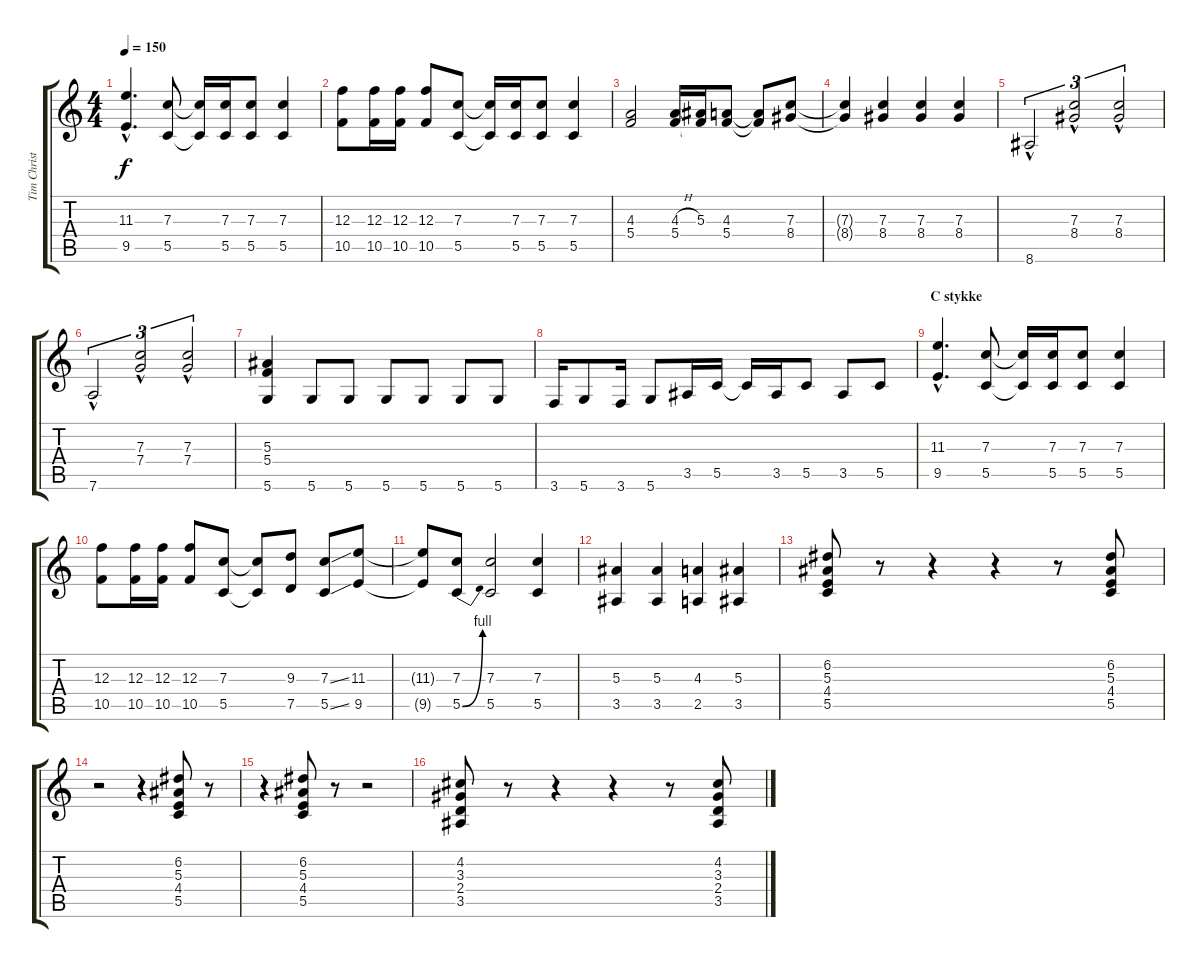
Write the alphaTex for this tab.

\track ("Tim Christensen (Guitar 2)" "Tim Christ") {instrument overdrivenguitar}
\staff {score tabs}
\tuning (D4 A3 F3 C3 G2 D2) {hide}
\ts (4 4)
\tempo 150
\clef g2
\ks c
(11.3{hac} 9.5{hac}).4{d dy f} (7.3 5.5).8 (7.3{t} 5.5{t}).16 (7.3 5.5).16 (7.3 5.5).8 (7.3 5.5).4 |
(12.3 10.5).8 (12.3 10.5).16 (12.3 10.5).16 (12.3 10.5).8 (7.3 5.5).8 (7.3{t} 5.5{t}).16 (7.3 5.5).16 (7.3 5.5).8 (7.3 5.5).4 |
(4.3 5.4).2 (4.3{h} 5.4).16 (5.3 5.4{t}).16 (4.3 5.4).8 (4.3{t} 5.4{t}).8 (7.3 8.4).8 |
(7.3{t} 8.4{t}).4 (7.3 8.4).4 (7.3 8.4).4 (7.3 8.4).4 |
8.6{hac}.2{tu (3 2)} (7.3{hac} 8.4{hac}).2{tu (3 2)} (7.3{hac} 8.4{hac}).2{tu (3 2)} |
7.6{hac}.2{tu (3 2)} (7.3{hac} 7.4{hac}).2{tu (3 2)} (7.3{hac} 7.4{hac}).2{tu (3 2)} |
(5.3 5.4 5.6).4 5.6.8 5.6.8 5.6.8 5.6.8 5.6.8 5.6.8 |
3.6.16 5.6.8 3.6.16 5.6.8 3.5.16 5.5.16 5.5{t}.16 3.5.16 5.5.8 3.5.8 5.5.8 |
\section ("" "C stykke")
(11.3{hac} 9.5{hac}).4{d} (7.3 5.5).8 (7.3{t} 5.5{t}).16 (7.3 5.5).16 (7.3 5.5).8 (7.3 5.5).4 |
(12.3 10.5).8 (12.3 10.5).16 (12.3 10.5).16 (12.3 10.5).8 (7.3 5.5).8 (7.3{t} 5.5{t}).8 (9.3 7.5).8 (7.3{ss} 5.5{ss}).8 (11.3 9.5).8 |
(11.3{t} 9.5{t}).8 (7.3 5.5{be (bend 0 0 60 4)}).8 (7.3 5.5).2 (7.3 5.5).4 |
(5.3 3.5).4 (5.3 3.5).4 (4.3 2.5).4 (5.3 3.5).4 |
(6.2 5.3 4.4 5.5).8 r.8 r.4 r.4 r.8 (6.2 5.3 4.4 5.5).8 |
r.2 r.4 (6.2 5.3 4.4 5.5).8 r.8 |
r.4 (6.2 5.3 4.4 5.5).8 r.8 r.2 |
(4.2 3.3 2.4 3.5).8 r.8 r.4 r.4 r.8 (4.2 3.3 2.4 3.5).8
